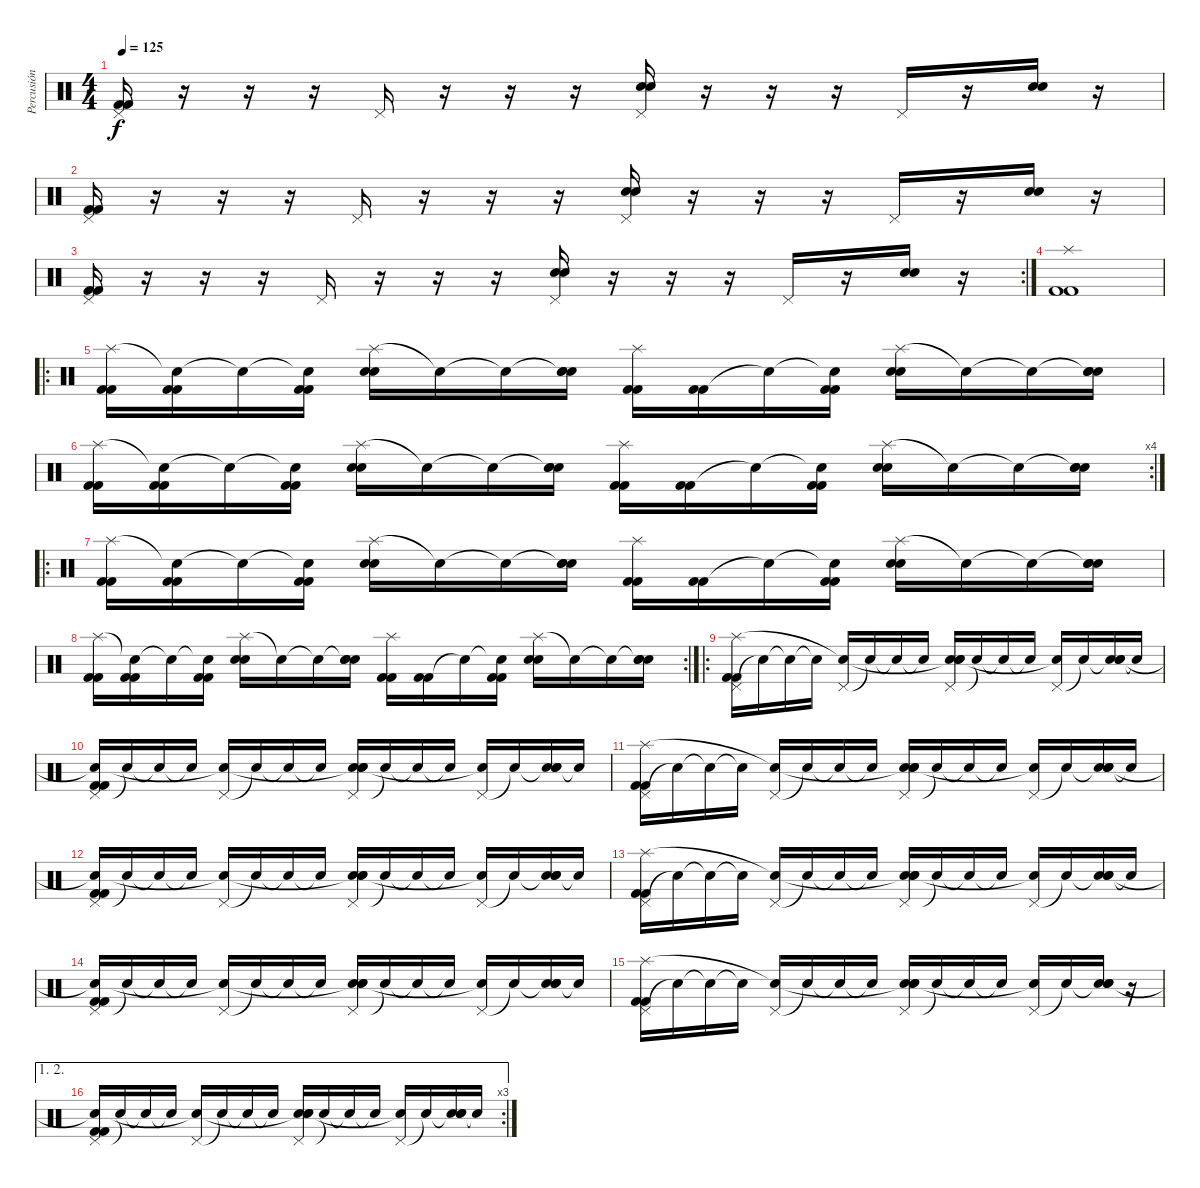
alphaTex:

\track ("Percusión" "Percusión") {instrument percussion}
\staff {score}
\articulation defaults
\ts (4 4)
\tempo 125
\clef neutral
\ks c
("Pedal Hi-Hat (hit)" "Kick (hit) 2" "Kick (hit) 2").16{dy f} r.16 r.16 r.16 "Pedal Hi-Hat (hit)".16 r.16 r.16 r.16 ("Pedal Hi-Hat (hit)" "Electric Snare (hit)" "Electric Snare (hit)").16 r.16 r.16 r.16 "Pedal Hi-Hat (hit)".16 r.16 ("Electric Snare (hit)" "Electric Snare (hit)").16 r.16 |
("Pedal Hi-Hat (hit)" "Kick (hit) 2" "Kick (hit) 2").16 r.16 r.16 r.16 "Pedal Hi-Hat (hit)".16 r.16 r.16 r.16 ("Pedal Hi-Hat (hit)" "Electric Snare (hit)" "Electric Snare (hit)").16 r.16 r.16 r.16 "Pedal Hi-Hat (hit)".16 r.16 ("Electric Snare (hit)" "Electric Snare (hit)").16 r.16 |
\rc 2
("Pedal Hi-Hat (hit)" "Kick (hit) 2" "Kick (hit) 2").16 r.16 r.16 r.16 "Pedal Hi-Hat (hit)".16 r.16 r.16 r.16 ("Pedal Hi-Hat (hit)" "Electric Snare (hit)" "Electric Snare (hit)").16 r.16 r.16 r.16 "Pedal Hi-Hat (hit)".16 r.16 ("Electric Snare (hit)" "Electric Snare (hit)").16 r.16 |
("Splash (hit)" "Kick (hit) 2" "Kick (hit) 2").1 |
\ro
("Splash (hit)" "Kick (hit) 2" "Kick (hit) 2").16 ("Snare (hit)"{t} "Kick (hit) 2" "Kick (hit) 2").16 "Snare (hit)"{t}.16 ("Snare (hit)"{t} "Kick (hit) 2" "Kick (hit) 2").16 ("Splash (hit)" "Electric Snare (hit)" "Electric Snare (hit)").16 "Snare (hit)"{t}.16 "Snare (hit)"{t}.16 ("Snare (hit)"{t} "Electric Snare (hit)" "Electric Snare (hit)").16 ("Splash (hit)" "Kick (hit) 2" "Kick (hit) 2").16 ("Kick (hit) 2" "Kick (hit) 2").16 "Snare (hit)"{t}.16 ("Snare (hit)"{t} "Kick (hit) 2" "Kick (hit) 2").16 ("Splash (hit)" "Electric Snare (hit)" "Electric Snare (hit)").16 "Snare (hit)"{t}.16 "Snare (hit)"{t}.16 ("Snare (hit)"{t} "Electric Snare (hit)" "Electric Snare (hit)").16 |
\rc 4
("Splash (hit)" "Kick (hit) 2" "Kick (hit) 2").16 ("Snare (hit)"{t} "Kick (hit) 2" "Kick (hit) 2").16 "Snare (hit)"{t}.16 ("Snare (hit)"{t} "Kick (hit) 2" "Kick (hit) 2").16 ("Splash (hit)" "Electric Snare (hit)" "Electric Snare (hit)").16 "Snare (hit)"{t}.16 "Snare (hit)"{t}.16 ("Snare (hit)"{t} "Electric Snare (hit)" "Electric Snare (hit)").16 ("Splash (hit)" "Kick (hit) 2" "Kick (hit) 2").16 ("Kick (hit) 2" "Kick (hit) 2").16 "Snare (hit)"{t}.16 ("Snare (hit)"{t} "Kick (hit) 2" "Kick (hit) 2").16 ("Splash (hit)" "Electric Snare (hit)" "Electric Snare (hit)").16 "Snare (hit)"{t}.16 "Snare (hit)"{t}.16 ("Snare (hit)"{t} "Electric Snare (hit)" "Electric Snare (hit)").16 |
\ro
("Splash (hit)" "Kick (hit) 2" "Kick (hit) 2").16 ("Snare (hit)"{t} "Kick (hit) 2" "Kick (hit) 2").16 "Snare (hit)"{t}.16 ("Snare (hit)"{t} "Kick (hit) 2" "Kick (hit) 2").16 ("Splash (hit)" "Electric Snare (hit)" "Electric Snare (hit)").16 "Snare (hit)"{t}.16 "Snare (hit)"{t}.16 ("Snare (hit)"{t} "Electric Snare (hit)" "Electric Snare (hit)").16 ("Splash (hit)" "Kick (hit) 2" "Kick (hit) 2").16 ("Kick (hit) 2" "Kick (hit) 2").16 "Snare (hit)"{t}.16 ("Snare (hit)"{t} "Kick (hit) 2" "Kick (hit) 2").16 ("Splash (hit)" "Electric Snare (hit)" "Electric Snare (hit)").16 "Snare (hit)"{t}.16 "Snare (hit)"{t}.16 ("Snare (hit)"{t} "Electric Snare (hit)" "Electric Snare (hit)").16 |
\rc 2
("Splash (hit)" "Kick (hit) 2" "Kick (hit) 2").16 ("Snare (hit)"{t} "Kick (hit) 2" "Kick (hit) 2").16 "Snare (hit)"{t}.16 ("Snare (hit)"{t} "Kick (hit) 2" "Kick (hit) 2").16 ("Splash (hit)" "Electric Snare (hit)" "Electric Snare (hit)").16 "Snare (hit)"{t}.16 "Snare (hit)"{t}.16 ("Snare (hit)"{t} "Electric Snare (hit)" "Electric Snare (hit)").16 ("Splash (hit)" "Kick (hit) 2" "Kick (hit) 2").16 ("Kick (hit) 2" "Kick (hit) 2").16 "Snare (hit)"{t}.16 ("Snare (hit)"{t} "Kick (hit) 2" "Kick (hit) 2").16 ("Splash (hit)" "Electric Snare (hit)" "Electric Snare (hit)").16 "Snare (hit)"{t}.16 "Snare (hit)"{t}.16 ("Snare (hit)"{t} "Electric Snare (hit)" "Electric Snare (hit)").16 |
\ro
("Pedal Hi-Hat (hit)" "Splash (hit)" "Kick (hit) 2" "Kick (hit) 2").16 "Snare (hit)"{t}.16 "Snare (hit)"{t}.16 "Snare (hit)"{t}.16 ("Pedal Hi-Hat (hit)" "Snare (hit)"{t}).16 "Snare (hit)"{t}.16 "Snare (hit)"{t}.16 "Snare (hit)"{t}.16 ("Pedal Hi-Hat (hit)" "Snare (hit)"{t} "Electric Snare (hit)" "Electric Snare (hit)").16 "Snare (hit)"{t}.16 "Snare (hit)"{t}.16 "Snare (hit)"{t}.16 ("Pedal Hi-Hat (hit)" "Snare (hit)"{t}).16 "Snare (hit)"{t}.16 ("Snare (hit)"{t} "Electric Snare (hit)" "Electric Snare (hit)").16 "Snare (hit)"{t}.16 |
("Pedal Hi-Hat (hit)" "Snare (hit)"{t} "Kick (hit) 2" "Kick (hit) 2").16 "Snare (hit)"{t}.16 "Snare (hit)"{t}.16 "Snare (hit)"{t}.16 ("Pedal Hi-Hat (hit)" "Snare (hit)"{t}).16 "Snare (hit)"{t}.16 "Snare (hit)"{t}.16 "Snare (hit)"{t}.16 ("Pedal Hi-Hat (hit)" "Snare (hit)"{t} "Electric Snare (hit)" "Electric Snare (hit)").16 "Snare (hit)"{t}.16 "Snare (hit)"{t}.16 "Snare (hit)"{t}.16 ("Pedal Hi-Hat (hit)" "Snare (hit)"{t}).16 "Snare (hit)"{t}.16 ("Snare (hit)"{t} "Electric Snare (hit)" "Electric Snare (hit)").16 "Snare (hit)"{t}.16 |
("Pedal Hi-Hat (hit)" "Splash (hit)" "Kick (hit) 2" "Kick (hit) 2").16 "Snare (hit)"{t}.16 "Snare (hit)"{t}.16 "Snare (hit)"{t}.16 ("Pedal Hi-Hat (hit)" "Snare (hit)"{t}).16 "Snare (hit)"{t}.16 "Snare (hit)"{t}.16 "Snare (hit)"{t}.16 ("Pedal Hi-Hat (hit)" "Snare (hit)"{t} "Electric Snare (hit)" "Electric Snare (hit)").16 "Snare (hit)"{t}.16 "Snare (hit)"{t}.16 "Snare (hit)"{t}.16 ("Pedal Hi-Hat (hit)" "Snare (hit)"{t}).16 "Snare (hit)"{t}.16 ("Snare (hit)"{t} "Electric Snare (hit)" "Electric Snare (hit)").16 "Snare (hit)"{t}.16 |
("Pedal Hi-Hat (hit)" "Snare (hit)"{t} "Kick (hit) 2" "Kick (hit) 2").16 "Snare (hit)"{t}.16 "Snare (hit)"{t}.16 "Snare (hit)"{t}.16 ("Pedal Hi-Hat (hit)" "Snare (hit)"{t}).16 "Snare (hit)"{t}.16 "Snare (hit)"{t}.16 "Snare (hit)"{t}.16 ("Pedal Hi-Hat (hit)" "Snare (hit)"{t} "Electric Snare (hit)" "Electric Snare (hit)").16 "Snare (hit)"{t}.16 "Snare (hit)"{t}.16 "Snare (hit)"{t}.16 ("Pedal Hi-Hat (hit)" "Snare (hit)"{t}).16 "Snare (hit)"{t}.16 ("Snare (hit)"{t} "Electric Snare (hit)" "Electric Snare (hit)").16 "Snare (hit)"{t}.16 |
("Pedal Hi-Hat (hit)" "Splash (hit)" "Kick (hit) 2" "Kick (hit) 2").16 "Snare (hit)"{t}.16 "Snare (hit)"{t}.16 "Snare (hit)"{t}.16 ("Pedal Hi-Hat (hit)" "Snare (hit)"{t}).16 "Snare (hit)"{t}.16 "Snare (hit)"{t}.16 "Snare (hit)"{t}.16 ("Pedal Hi-Hat (hit)" "Snare (hit)"{t} "Electric Snare (hit)" "Electric Snare (hit)").16 "Snare (hit)"{t}.16 "Snare (hit)"{t}.16 "Snare (hit)"{t}.16 ("Pedal Hi-Hat (hit)" "Snare (hit)"{t}).16 "Snare (hit)"{t}.16 ("Snare (hit)"{t} "Electric Snare (hit)" "Electric Snare (hit)").16 "Snare (hit)"{t}.16 |
("Pedal Hi-Hat (hit)" "Snare (hit)"{t} "Kick (hit) 2" "Kick (hit) 2").16 "Snare (hit)"{t}.16 "Snare (hit)"{t}.16 "Snare (hit)"{t}.16 ("Pedal Hi-Hat (hit)" "Snare (hit)"{t}).16 "Snare (hit)"{t}.16 "Snare (hit)"{t}.16 "Snare (hit)"{t}.16 ("Pedal Hi-Hat (hit)" "Snare (hit)"{t} "Electric Snare (hit)" "Electric Snare (hit)").16 "Snare (hit)"{t}.16 "Snare (hit)"{t}.16 "Snare (hit)"{t}.16 ("Pedal Hi-Hat (hit)" "Snare (hit)"{t}).16 "Snare (hit)"{t}.16 ("Snare (hit)"{t} "Electric Snare (hit)" "Electric Snare (hit)").16 "Snare (hit)"{t}.16 |
("Pedal Hi-Hat (hit)" "Splash (hit)" "Kick (hit) 2" "Kick (hit) 2").16 "Snare (hit)"{t}.16 "Snare (hit)"{t}.16 "Snare (hit)"{t}.16 ("Pedal Hi-Hat (hit)" "Snare (hit)"{t}).16 "Snare (hit)"{t}.16 "Snare (hit)"{t}.16 "Snare (hit)"{t}.16 ("Pedal Hi-Hat (hit)" "Snare (hit)"{t} "Electric Snare (hit)" "Electric Snare (hit)").16 "Snare (hit)"{t}.16 "Snare (hit)"{t}.16 "Snare (hit)"{t}.16 ("Pedal Hi-Hat (hit)" "Snare (hit)"{t}).16 "Snare (hit)"{t}.16 ("Snare (hit)"{t} "Electric Snare (hit)" "Electric Snare (hit)").16 r.16 |
\ae (1 2)
\rc 3
("Pedal Hi-Hat (hit)" "Snare (hit)"{t} "Kick (hit) 2" "Kick (hit) 2").16 "Snare (hit)"{t}.16 "Snare (hit)"{t}.16 "Snare (hit)"{t}.16 ("Pedal Hi-Hat (hit)" "Snare (hit)"{t}).16 "Snare (hit)"{t}.16 "Snare (hit)"{t}.16 "Snare (hit)"{t}.16 ("Pedal Hi-Hat (hit)" "Snare (hit)"{t} "Electric Snare (hit)" "Electric Snare (hit)").16 "Snare (hit)"{t}.16 "Snare (hit)"{t}.16 "Snare (hit)"{t}.16 ("Pedal Hi-Hat (hit)" "Snare (hit)"{t}).16 "Snare (hit)"{t}.16 ("Snare (hit)"{t} "Electric Snare (hit)" "Electric Snare (hit)").16 "Snare (hit)"{t}.16
